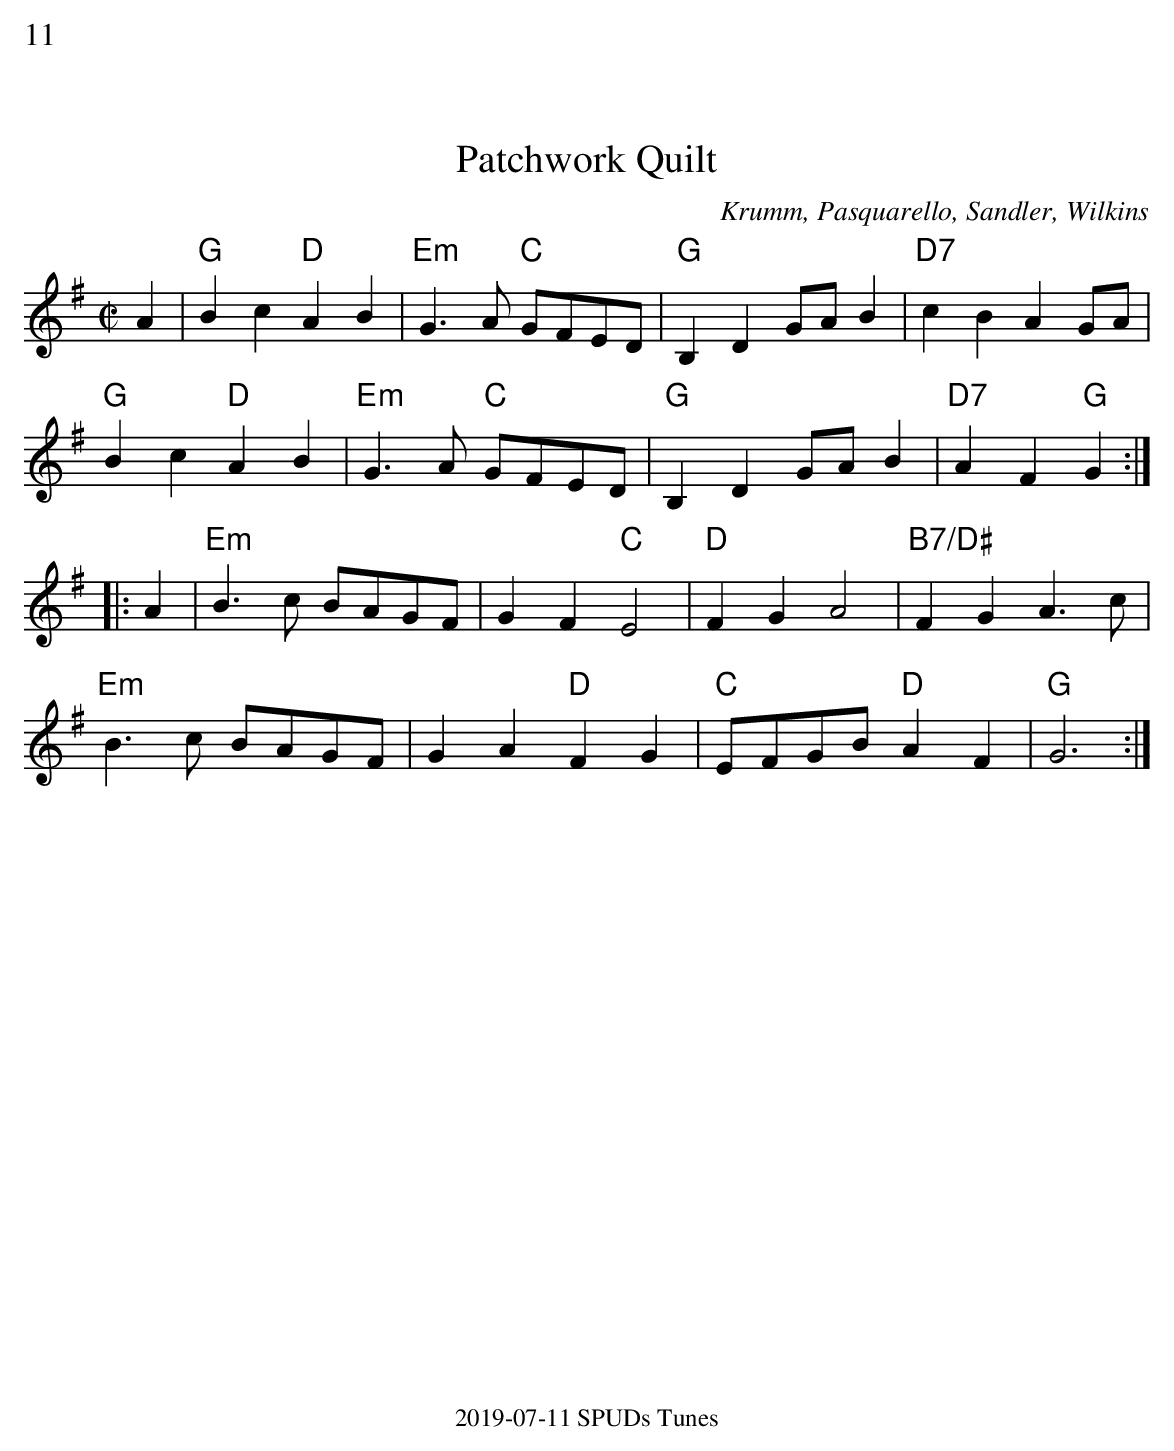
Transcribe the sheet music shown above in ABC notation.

X:1
%%text 11
T:Patchwork Quilt
C: Krumm, Pasquarello, Sandler, Wilkins
L:1/8
M:C|
K:G
A2|"G"B2c2 "D"A2B2| "Em"G2>A2 "C"GFED| "G"B,2D2 GA B2|"D7"c2B2A2 GA|
"G"B2c2 "D"A2B2| "Em"G2>A2 "C"GFED| "G"B,2D2 GA B2|"D7"A2 F2 "G"G2:|
|:A2|"Em"B2>c2 BAGF| G2 F2 "C"E4|"D"F2G2 A4|"B7/D#"F2G2A2>c2|
"Em"B2>c2 BAGF|G2 A2 "D"F2 G2|"C"EFGB "D"A2 F2|"G" G6:|
